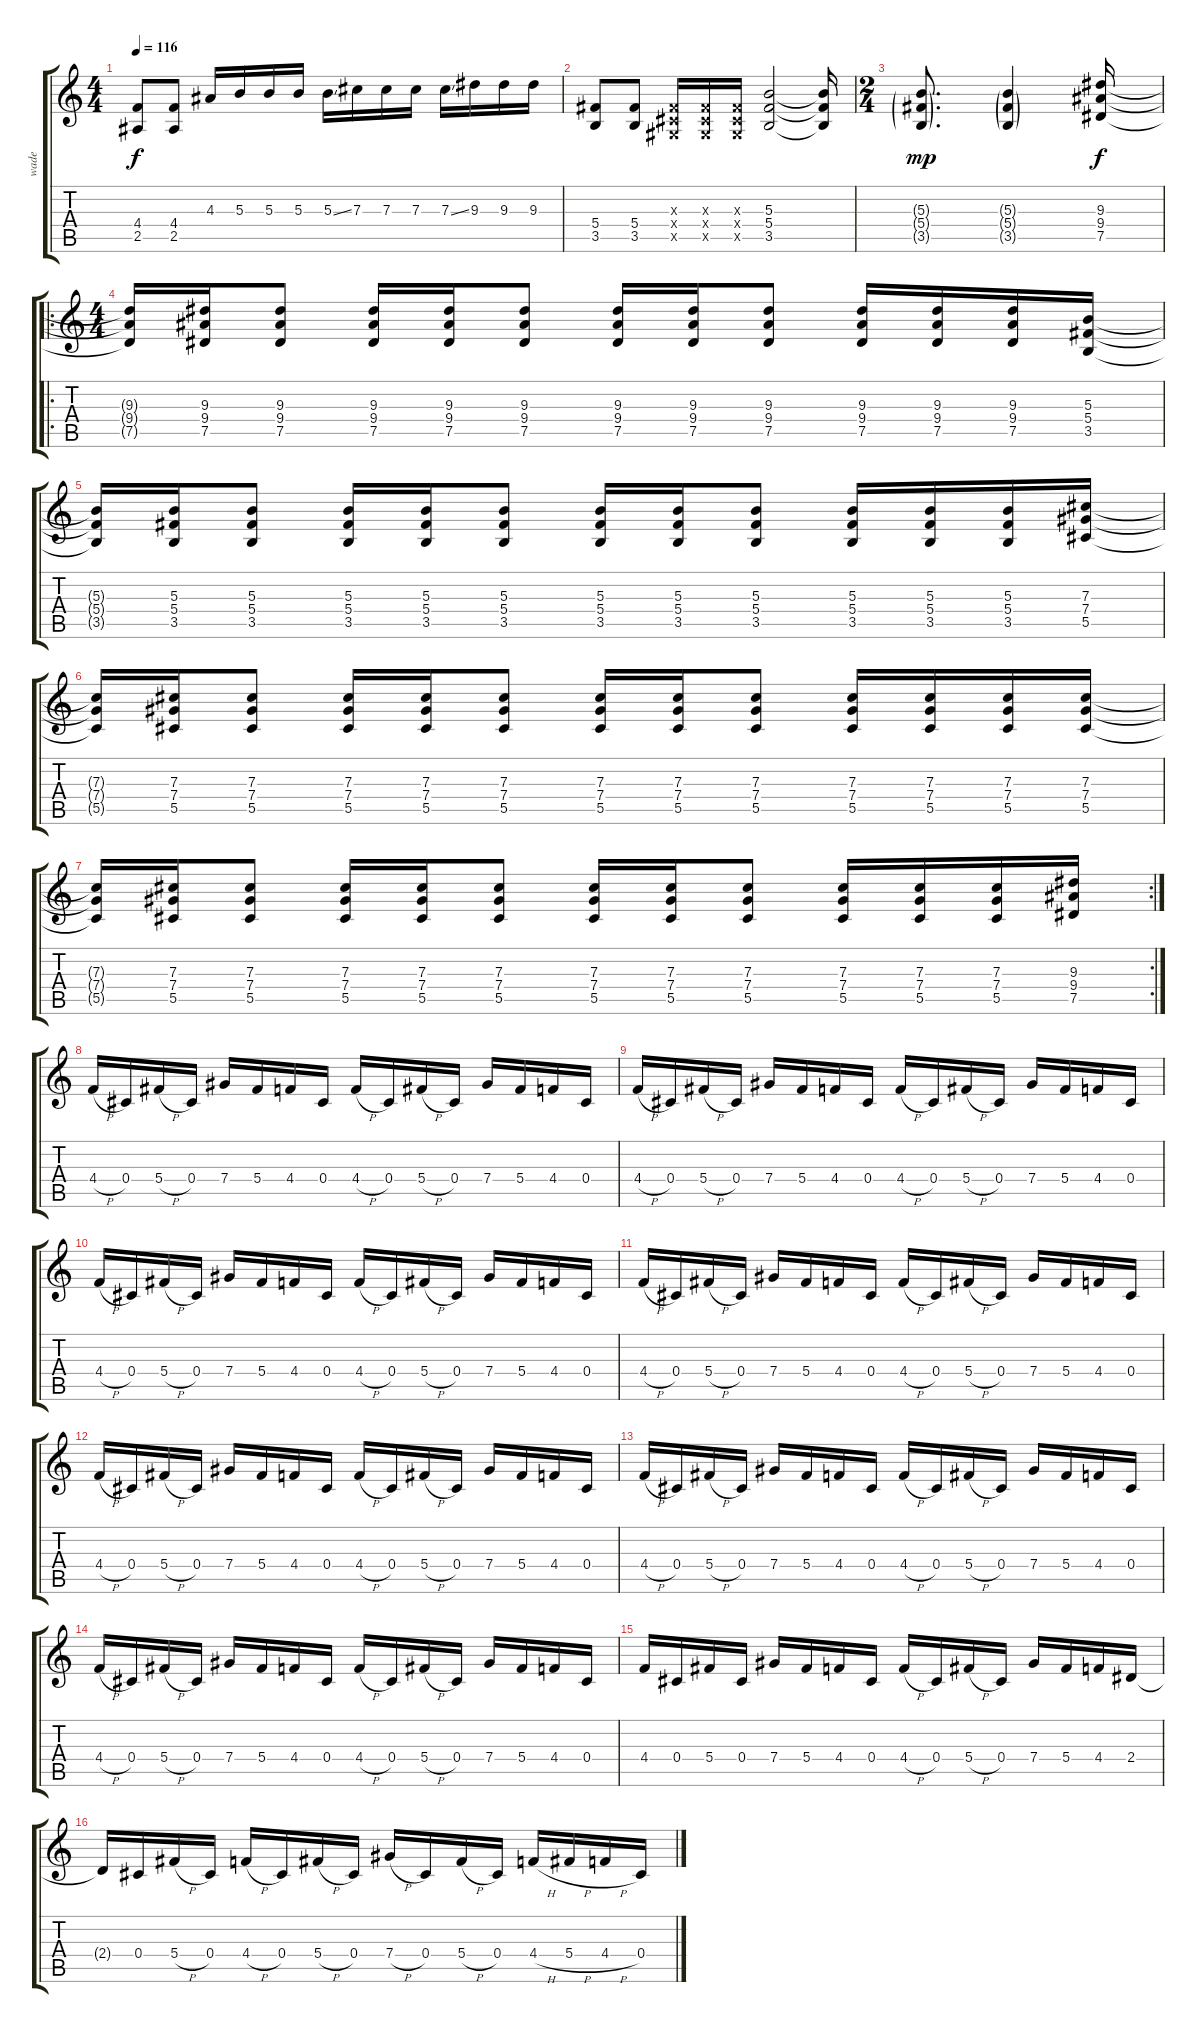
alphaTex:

\track ("wade" "wade") {instrument distortionguitar}
\staff {score tabs}
\tuning (Eb4 Bb3 Gb3 Db3 Ab2 Eb2) {hide}
\ts (4 4)
\tempo 116
\clef g2
\ks c
(4.4 2.5).8{dy f} (4.4 2.5).8 4.3.16 5.3.16 5.3.16 5.3.16 5.3{ss}.16 7.3.16 7.3.16 7.3.16 7.3{ss}.16 9.3.16 9.3.16 9.3.16 |
(5.4 3.5).8 (5.4 3.5).8 (0.3{x} 0.4{x} 0.5{x}).16 (0.3{x} 0.4{x} 0.5{x}).16 (0.3{x} 0.4{x} 0.5{x}).16 (5.3 5.4 3.5).2 (5.3{t} 5.4{t} 3.5{t}).16 |
\ts (2 4)
(5.3{g} 5.4{g} 3.5{g}).8{d dy mp} (5.3{g} 5.4{g} 3.5{g}).4 (9.3 9.4 7.5).16{dy f} |
\ro
\ts (4 4)
(9.3{t} 9.4{t} 7.5{t}).16 (9.3 9.4 7.5).16 (9.3 9.4 7.5).8 (9.3 9.4 7.5).16 (9.3 9.4 7.5).16 (9.3 9.4 7.5).8 (9.3 9.4 7.5).16 (9.3 9.4 7.5).16 (9.3 9.4 7.5).8 (9.3 9.4 7.5).16 (9.3 9.4 7.5).16 (9.3 9.4 7.5).16 (5.3 5.4 3.5).16 |
(5.3{t} 5.4{t} 3.5{t}).16 (5.3 5.4 3.5).16 (5.3 5.4 3.5).8 (5.3 5.4 3.5).16 (5.3 5.4 3.5).16 (5.3 5.4 3.5).8 (5.3 5.4 3.5).16 (5.3 5.4 3.5).16 (5.3 5.4 3.5).8 (5.3 5.4 3.5).16 (5.3 5.4 3.5).16 (5.3 5.4 3.5).16 (7.3 7.4 5.5).16 |
(7.3{t} 7.4{t} 5.5{t}).16 (7.3 7.4 5.5).16 (7.3 7.4 5.5).8 (7.3 7.4 5.5).16 (7.3 7.4 5.5).16 (7.3 7.4 5.5).8 (7.3 7.4 5.5).16 (7.3 7.4 5.5).16 (7.3 7.4 5.5).8 (7.3 7.4 5.5).16 (7.3 7.4 5.5).16 (7.3 7.4 5.5).16 (7.3 7.4 5.5).16 |
\rc 2
(7.3{t} 7.4{t} 5.5{t}).16 (7.3 7.4 5.5).16 (7.3 7.4 5.5).8 (7.3 7.4 5.5).16 (7.3 7.4 5.5).16 (7.3 7.4 5.5).8 (7.3 7.4 5.5).16 (7.3 7.4 5.5).16 (7.3 7.4 5.5).8 (7.3 7.4 5.5).16 (7.3 7.4 5.5).16 (7.3 7.4 5.5).16 (9.3 9.4 7.5).16 |
4.4{h}.16 0.4.16 5.4{h}.16 0.4.16 7.4.16 5.4.16 4.4.16 0.4.16 4.4{h}.16 0.4.16 5.4{h}.16 0.4.16 7.4.16 5.4.16 4.4.16 0.4.16 |
4.4{h}.16 0.4.16 5.4{h}.16 0.4.16 7.4.16 5.4.16 4.4.16 0.4.16 4.4{h}.16 0.4.16 5.4{h}.16 0.4.16 7.4.16 5.4.16 4.4.16 0.4.16 |
4.4{h}.16 0.4.16 5.4{h}.16 0.4.16 7.4.16 5.4.16 4.4.16 0.4.16 4.4{h}.16 0.4.16 5.4{h}.16 0.4.16 7.4.16 5.4.16 4.4.16 0.4.16 |
4.4{h}.16 0.4.16 5.4{h}.16 0.4.16 7.4.16 5.4.16 4.4.16 0.4.16 4.4{h}.16 0.4.16 5.4{h}.16 0.4.16 7.4.16 5.4.16 4.4.16 0.4.16 |
4.4{h}.16 0.4.16 5.4{h}.16 0.4.16 7.4.16 5.4.16 4.4.16 0.4.16 4.4{h}.16 0.4.16 5.4{h}.16 0.4.16 7.4.16 5.4.16 4.4.16 0.4.16 |
4.4{h}.16 0.4.16 5.4{h}.16 0.4.16 7.4.16 5.4.16 4.4.16 0.4.16 4.4{h}.16 0.4.16 5.4{h}.16 0.4.16 7.4.16 5.4.16 4.4.16 0.4.16 |
4.4{h}.16 0.4.16 5.4{h}.16 0.4.16 7.4.16 5.4.16 4.4.16 0.4.16 4.4{h}.16 0.4.16 5.4{h}.16 0.4.16 7.4.16 5.4.16 4.4.16 0.4.16 |
4.4.16 0.4.16 5.4.16 0.4.16 7.4.16 5.4.16 4.4.16 0.4.16 4.4{h}.16 0.4.16 5.4{h}.16 0.4.16 7.4.16 5.4.16 4.4.16 2.4.16 |
2.4{t}.16 0.4.16 5.4{h}.16 0.4.16 4.4{h}.16 0.4.16 5.4{h}.16 0.4.16 7.4{h}.16 0.4.16 5.4{h}.16 0.4.16 4.4{h}.16 5.4{h}.16 4.4{h}.16 0.4.16
